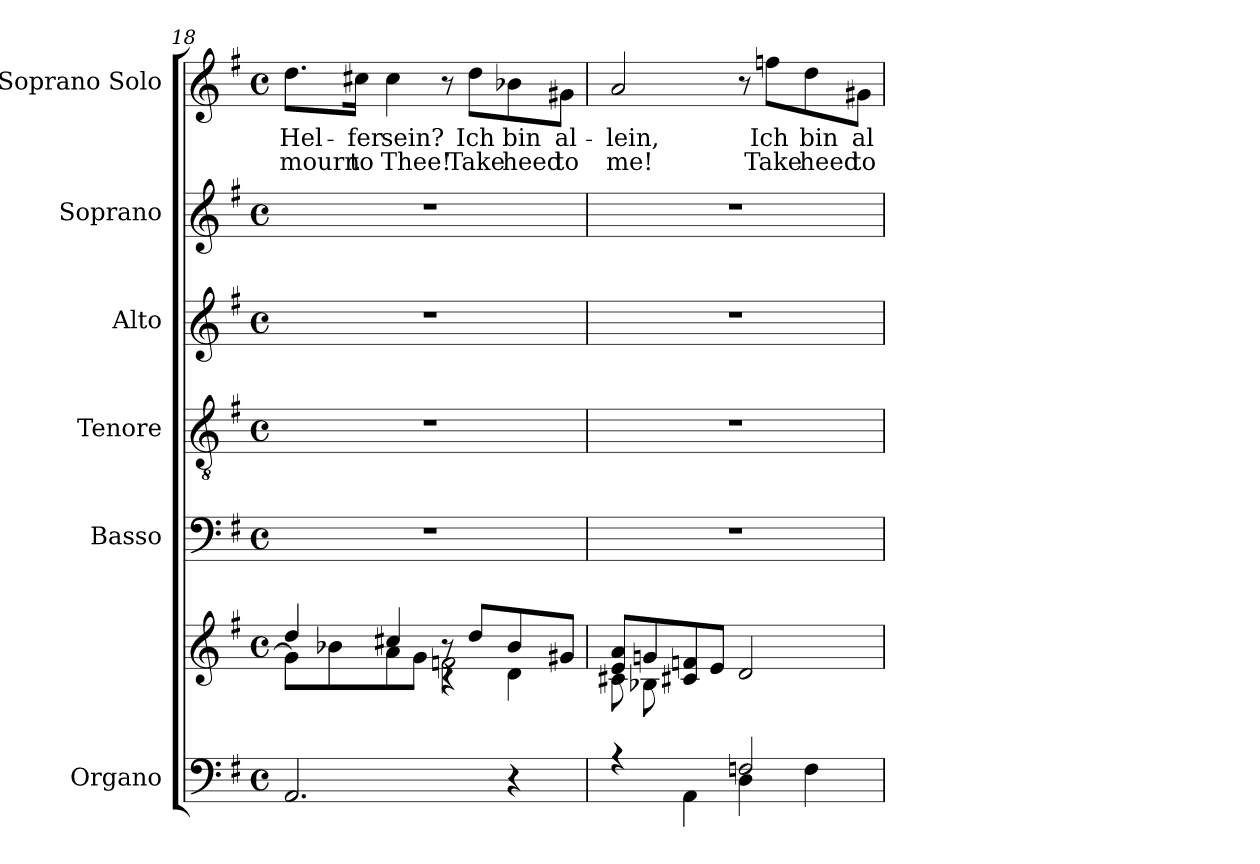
**kern	**kern	**kern	**kern	**kern	**kern	**kern	**text	**text
*part6	*part6	*part5	*part4	*part3	*part2	*part1	*part1	*part1
*staff7	*staff6	*staff5	*staff4	*staff3	*staff2	*staff1	*staff1	*staff1
*I"Organo	*	*I"Basso	*I"Tenore	*I"Alto	*I"Soprano	*I"Soprano Solo	*	*
*clefF4	*clefG2	*clefF4	*clefGv2	*clefG2	*clefG2	*clefG2	*	*
*k[f#]	*k[f#]	*k[f#]	*k[f#]	*k[f#]	*k[f#]	*k[f#]	*	*
*M4/4	*M4/4	*M4/4	*M4/4	*M4/4	*M4/4	*M4/4	*	*
*met(c)	*met(c)	*met(c)	*met(c)	*met(c)	*met(c)	*met(c)	*	*
=18	=18	=18	=18	=18	=18	=18	=18	=18
*	*^	*	*	*	*	*	*	*
*	*	*^	*	*	*	*	*	*	*
!	!	!	!	!	!	!	!	!	!LO:LY:b	!LO:LY:b
2.AA/	4dd/	8g\L]	2ryy	1r	1r	1r	1r	8.dd\L	Hel-	mourn
.	.	8b-X\	.	.	.	.	.	.	.	.
!	!	!	!	!	!	!	!	!	!LO:LY:b	!LO:LY:b
.	.	.	.	.	.	.	.	16cc#X\Jk	-fer	to
!	!	!	!	!	!	!	!	!	!LO:LY:b	!LO:LY:b
.	4cc#X/	8a\	.	.	.	.	.	4cc#\	sein?	Thee!
.	.	8g\J	.	.	.	.	.	.	.	.
.	8r	2fn\	4rc	.	.	.	.	8r	.	.
!	!	!	!	!	!	!	!	!	!LO:LY:b	!LO:LY:b
.	8dd/L	.	.	.	.	.	.	8dd\L	Ich	Take
!	!	!	!	!	!	!	!	!	!LO:LY:b	!LO:LY:b
4r	8b-/	.	4d\	.	.	.	.	8b-X\	bin	heed
!	!	!	!	!	!	!	!	!	!LO:LY:b	!LO:LY:b
.	8g#X/J	.	.	.	.	.	.	8g#X\J	al-	to
*	*	*v	*v	*	*	*	*	*	*	*
!!LO:LB:g=z
=19	=19	=19	=19	=19	=19	=19	=19	=19	=19
*^	*	*	*	*	*	*	*	*	*
!	!	!	!	!	!	!	!	!	!LO:LY:b	!LO:LY:b
4ryy	4rA	8e/ 8a/L	8c#X\L	1r	1r	1r	1r	2a/	-lein,	me!
.	.	8gn/	8B-X\	.	.	.	.	.	.	.
8A/	4AA\	8c#X/ 8fn/	2.ryy	.	.	.	.	.	.	.
8G/J	.	8e/J	.	.	.	.	.	.	.	.
2Fn/	4D\	2d/	.	.	.	.	.	8r	.	.
!	!	!	!	!	!	!	!	!	!LO:LY:b	!LO:LY:b
.	.	.	.	.	.	.	.	8ffn\L	Ich	Take
!	!	!	!	!	!	!	!	!	!LO:LY:b	!LO:LY:b
.	4F\	.	.	.	.	.	.	8dd\	bin	heed
!	!	!	!	!	!	!	!	!	!LO:LY:b	!LO:LY:b
.	.	.	.	.	.	.	.	8g#X\J	al-	to
*v	*v	*	*	*	*	*	*	*	*	*
*	*v	*v	*	*	*	*	*	*	*
=	=	=	=	=	=	=	=	=
*-	*-	*-	*-	*-	*-	*-	*-	*-
